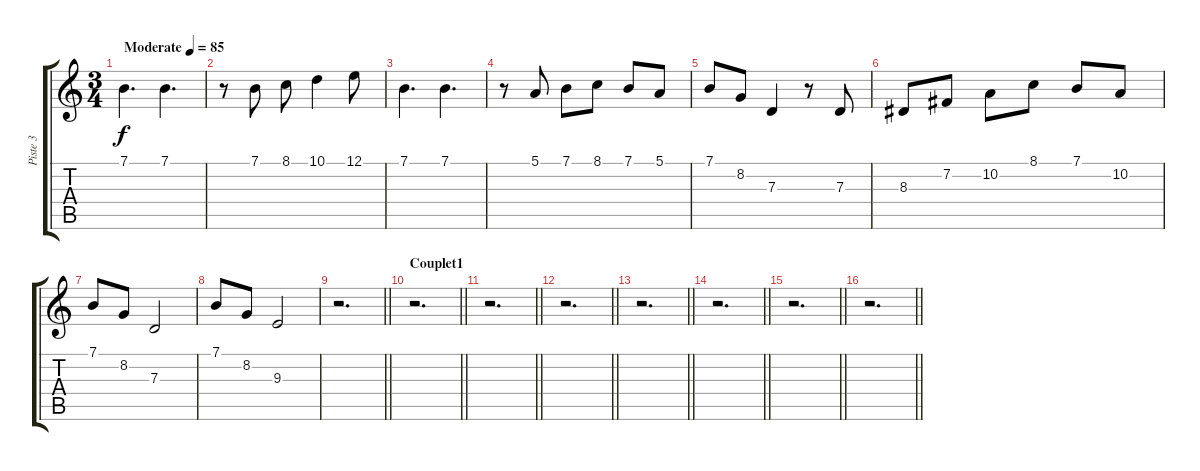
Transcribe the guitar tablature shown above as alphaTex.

\track ("Piste 3" "Piste 3") {instrument vibraphone}
\staff {score tabs}
\tuning (E4 B3 G3 D3 A2 E2) {hide}
\ts (3 4)
\tempo (85 "Moderate")
\clef g2
\ks c
7.1.4{d dy f instrument vibraphone} 7.1.4{d} |
r.8 7.1.8 8.1.8 10.1.4 12.1.8 |
7.1.4{d} 7.1.4{d} |
r.8 5.1.8 7.1.8 8.1.8 7.1.8 5.1.8 |
7.1.8 8.2.8 7.3.4 r.8 7.3.8 |
8.3.8 7.2.8 10.2.8 8.1.8 7.1.8 10.2.8 |
7.1.8 8.2.8 7.3.2 |
7.1.8 8.2.8 9.3.2 |
\barLineRight lightlight
r.2{d} |
\section ("" "Couplet1")
\barLineRight lightlight
r.2{d} |
\barLineRight lightlight
r.2{d} |
\barLineRight lightlight
r.2{d} |
\barLineRight lightlight
r.2{d} |
\barLineRight lightlight
r.2{d} |
\barLineRight lightlight
r.2{d} |
\barLineRight lightlight
r.2{d}
